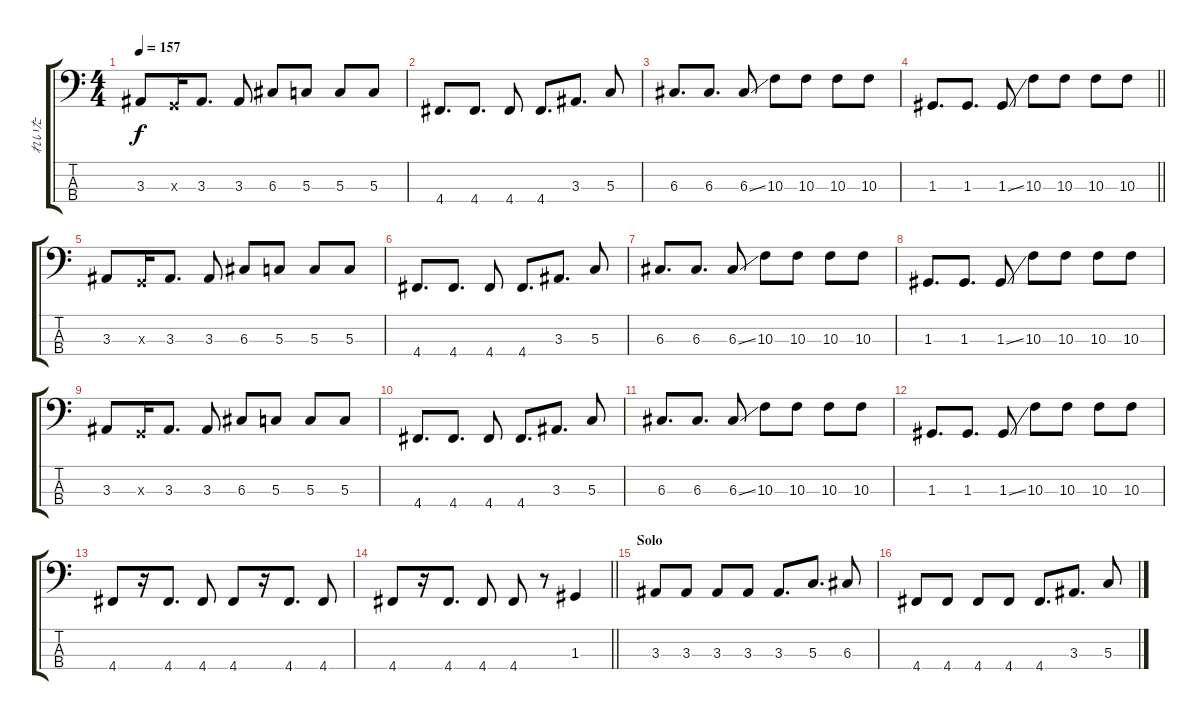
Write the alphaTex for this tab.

\track ("れいた" "れいた") {instrument electricbasspick}
\staff {score tabs}
\tuning (F2 C2 G1 D1) {hide}
\ts (4 4)
\tempo 157
\clef f4
\ks c
3.3.8{dy f} 0.3{x}.16 3.3.8{d} 3.3.8 6.3.8 5.3.8 5.3.8 5.3.8 |
4.4.8{d} 4.4.8{d} 4.4.8 4.4.8{d} 3.3.8{d} 5.3.8 |
6.3.8{d} 6.3.8{d} 6.3{ss}.8 10.3.8 10.3.8 10.3.8 10.3.8 |
\barLineRight lightlight
1.3.8{d} 1.3.8{d} 1.3{ss}.8 10.3.8 10.3.8 10.3.8 10.3.8 |
\section ("" "")
3.3.8 0.3{x}.16 3.3.8{d} 3.3.8 6.3.8 5.3.8 5.3.8 5.3.8 |
4.4.8{d} 4.4.8{d} 4.4.8 4.4.8{d} 3.3.8{d} 5.3.8 |
6.3.8{d} 6.3.8{d} 6.3{ss}.8 10.3.8 10.3.8 10.3.8 10.3.8 |
1.3.8{d} 1.3.8{d} 1.3{ss}.8 10.3.8 10.3.8 10.3.8 10.3.8 |
3.3.8 0.3{x}.16 3.3.8{d} 3.3.8 6.3.8 5.3.8 5.3.8 5.3.8 |
4.4.8{d} 4.4.8{d} 4.4.8 4.4.8{d} 3.3.8{d} 5.3.8 |
6.3.8{d} 6.3.8{d} 6.3{ss}.8 10.3.8 10.3.8 10.3.8 10.3.8 |
1.3.8{d} 1.3.8{d} 1.3{ss}.8 10.3.8 10.3.8 10.3.8 10.3.8 |
4.4.8 r.16 4.4.8{d} 4.4.8 4.4.8 r.16 4.4.8{d} 4.4.8 |
\barLineRight lightlight
4.4.8 r.16 4.4.8{d} 4.4.8 4.4.8 r.8 1.3.4 |
\section ("" "Solo")
3.3.8 3.3.8 3.3.8 3.3.8 3.3.8{d} 5.3.8{d} 6.3.8 |
4.4.8 4.4.8 4.4.8 4.4.8 4.4.8{d} 3.3.8{d} 5.3.8
